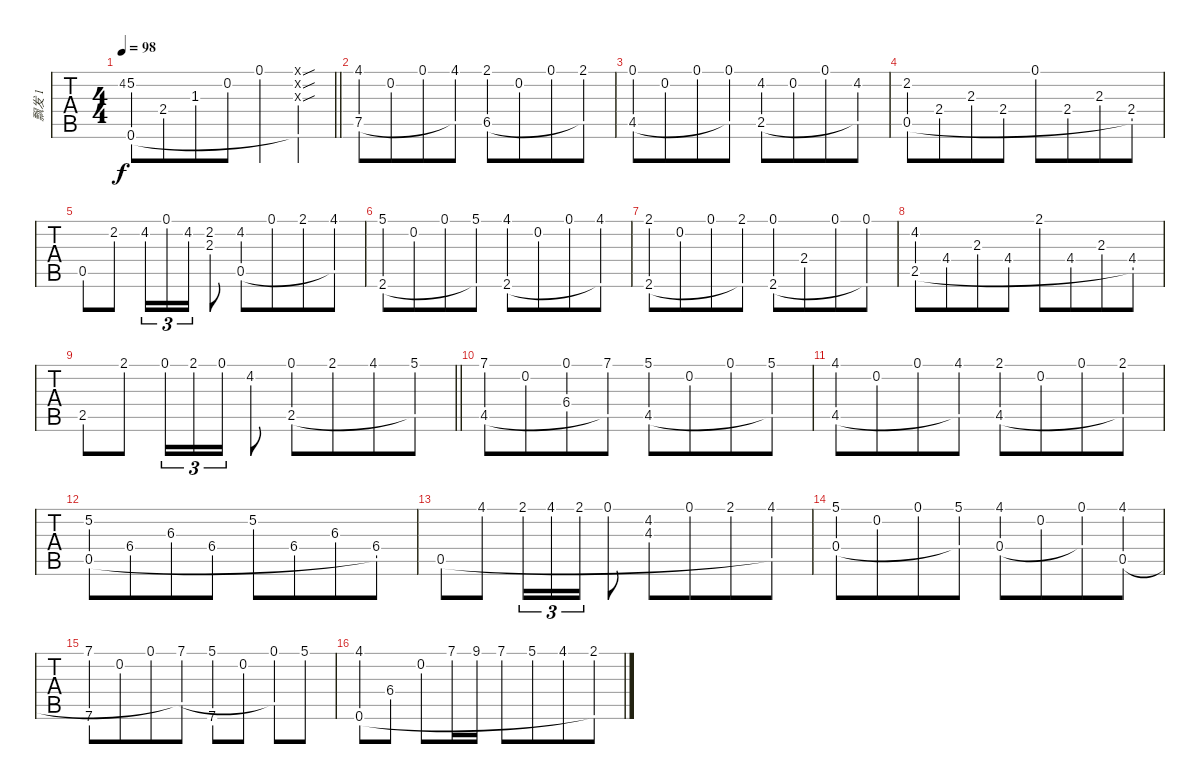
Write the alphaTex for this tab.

\track ("飘发 1" "飘发 1") {instrument acousticguitarsteel}
\staff {tabs}
\tuning (E4 B3 G3 D3 A2 E2) {hide}
\ts (4 4)
\tempo 98
\clef g2
\barLineRight lightlight
\ks e
4.2.8{gr dy f} (5.2 0.6).8 2.4.8{beam merge} 1.3.8 0.2.8 0.1.4 (0.1{sou x} 0.2{sou x} 0.3{sou x} 0.6{t}).4 |
(4.1 7.5).8 0.2.8{beam merge} 0.1.8 (4.1 7.5{t}).8 (2.1 6.5).8 0.2.8{beam merge} 0.1.8 (2.1 6.5{t}).8 |
(0.1 4.5).8 0.2.8{beam merge} 0.1.8 (0.1 4.5{t}).8 (4.2 2.5).8 0.2.8{beam merge} 0.1.8 (4.2 2.5{t}).8 |
(2.2 0.5).8 2.4.8{beam merge} 2.3.8 2.4.8 0.1.8 2.4.8{beam merge} 2.3.8 (2.4 0.5{t}).8 |
0.5.8 2.2.8 4.2.16{tu (3 2)} 0.1.16{tu (3 2)} 4.2.16{tu (3 2)} (2.2 2.3).8 (4.2 0.5).8 0.1.8{beam merge} 2.1.8 (4.1 0.5{t}).8 |
(5.1 2.6).8 0.2.8{beam merge} 0.1.8 (5.1 2.6{t}).8 (4.1 2.6).8 0.2.8{beam merge} 0.1.8 (4.1 2.6{t}).8 |
(2.1 2.6).8 0.2.8{beam merge} 0.1.8 (2.1 2.6{t}).8 (0.1 2.6).8 2.4.8{beam merge} 0.1.8 (0.1 2.6{t}).8 |
(4.2 2.5).8 4.4.8{beam merge} 2.3.8 4.4.8 2.1.8 4.4.8{beam merge} 2.3.8 (4.4 2.5{t}).8 |
\barLineRight lightlight
2.5.8 2.1.8 0.1.16{tu (3 2)} 2.1.16{tu (3 2)} 0.1.16{tu (3 2)} 4.2.8 (0.1 2.5).8 2.1.8{beam merge} 4.1.8 (5.1 2.5{t}).8 |
(7.1 4.5).8 0.2.8{beam merge} (0.1 6.4).8 (7.1 4.5{t}).8 (5.1 4.5).8 0.2.8{beam merge} 0.1.8 (5.1 4.5{t}).8 |
(4.1 4.5).8 0.2.8{beam merge} 0.1.8 (4.1 4.5{t}).8 (2.1 4.5).8 0.2.8{beam merge} 0.1.8 (2.1 4.5{t}).8 |
(5.2 0.5).8 6.4.8{beam merge} 6.3.8 6.4.8 5.2.8 6.4.8{beam merge} 6.3.8 (6.4 0.5{t}).8 |
0.5.8 4.1.8 2.1.16{tu (3 2)} 4.1.16{tu (3 2)} 2.1.16{tu (3 2)} 0.1.8 (4.2 4.3).8 0.1.8{beam merge} 2.1.8 (4.1 0.5{t}).8 |
(5.1 0.4).8 0.2.8{beam merge} 0.1.8 (5.1 0.4{t}).8 (4.1 0.4).8 0.2.8{beam merge} (0.1 0.4{t}).8 (4.1 0.5).8 |
(7.1 7.6).8 0.2.8{beam merge} 0.1.8 (7.1 0.5{t}).8 (5.1 7.6).8 0.2.8 (0.1 0.5{t}).8 5.1.8 |
(4.1 0.6).8 6.4.8 0.2.8 7.1.16 9.1.16 7.1.8 5.1.8{beam merge} 4.1.8 (2.1 0.6{t}).8
